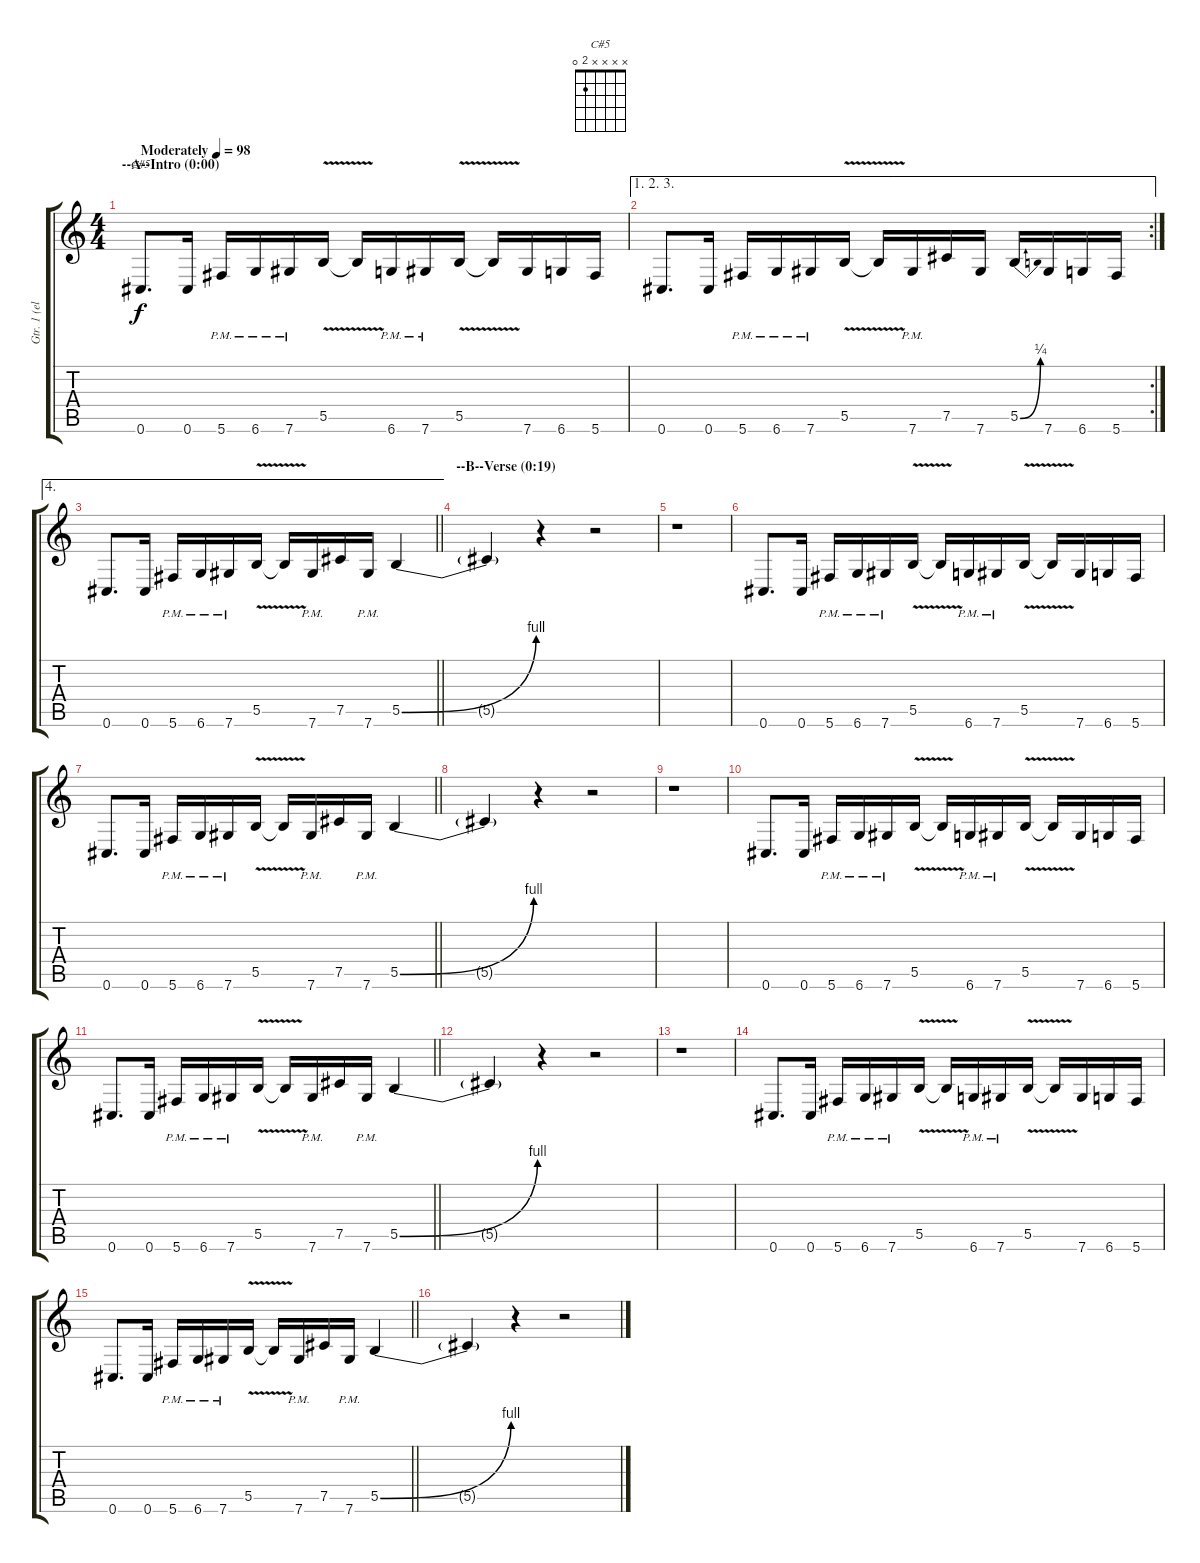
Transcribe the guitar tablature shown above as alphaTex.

\track ("Gtr. 1 (elec. w/dist.)" "Gtr. 1 (el") {instrument distortionguitar}
\staff {score tabs}
\tuning (Db4 Ab3 E3 B2 Gb2 Db2) {hide}
\chord ("C#5" x x x x 2 0)
\ts (4 4)
\section ("" "--A--Intro (0:00)")
\tempo (98 "Moderately")
\clef g2
\ks c
0.6.8{d ch "C#5" dy f instrument distortionguitar} 0.6.16 5.6{pm}.16 6.6{pm}.16 7.6{pm}.16 5.5{v}.16 5.5{t}.16 6.6{pm}.16 7.6{pm}.16 5.5{v}.16 5.5{t}.16 7.6.16 6.6.16 5.6.16 |
\ae (1 2 3)
\rc 2
0.6.8{d} 0.6.16 5.6{pm}.16 6.6{pm}.16 7.6{pm}.16 5.5{v}.16 5.5{t}.16 7.6{pm}.16 7.5.16 7.6.16 5.5{be (bend 0 0 60 1)}.16 7.6.16 6.6.16 5.6.16 |
\ae 4
\barLineRight lightlight
0.6.8{d} 0.6.16 5.6{pm}.16 6.6{pm}.16 7.6{pm}.16 5.5{v}.16 5.5{t}.16 7.6{pm}.16 7.5.16 7.6{pm}.16 5.5{be (bend 0 0 60 4)}.4 |
\section ("" "--B--Verse (0:19)")
5.5{t}.4 r.4 r.2 |
r.1 |
0.6.8{d} 0.6.16 5.6{pm}.16 6.6{pm}.16 7.6{pm}.16 5.5{v}.16 5.5{t}.16 6.6{pm}.16 7.6{pm}.16 5.5{v}.16 5.5{t}.16 7.6.16 6.6.16 5.6.16 |
\barLineRight lightlight
0.6.8{d} 0.6.16 5.6{pm}.16 6.6{pm}.16 7.6{pm}.16 5.5{v}.16 5.5{t}.16 7.6{pm}.16 7.5.16 7.6{pm}.16 5.5{be (bend 0 0 60 4)}.4 |
5.5{t}.4 r.4 r.2 |
r.1 |
0.6.8{d} 0.6.16 5.6{pm}.16 6.6{pm}.16 7.6{pm}.16 5.5{v}.16 5.5{t}.16 6.6{pm}.16 7.6{pm}.16 5.5{v}.16 5.5{t}.16 7.6.16 6.6.16 5.6.16 |
\barLineRight lightlight
0.6.8{d} 0.6.16 5.6{pm}.16 6.6{pm}.16 7.6{pm}.16 5.5{v}.16 5.5{t}.16 7.6{pm}.16 7.5.16 7.6{pm}.16 5.5{be (bend 0 0 60 4)}.4 |
5.5{t}.4 r.4 r.2 |
r.1 |
0.6.8{d} 0.6.16 5.6{pm}.16 6.6{pm}.16 7.6{pm}.16 5.5{v}.16 5.5{t}.16 6.6{pm}.16 7.6{pm}.16 5.5{v}.16 5.5{t}.16 7.6.16 6.6.16 5.6.16 |
\barLineRight lightlight
0.6.8{d} 0.6.16 5.6{pm}.16 6.6{pm}.16 7.6{pm}.16 5.5{v}.16 5.5{t}.16 7.6{pm}.16 7.5.16 7.6{pm}.16 5.5{be (bend 0 0 60 4)}.4 |
5.5{t}.4 r.4 r.2
